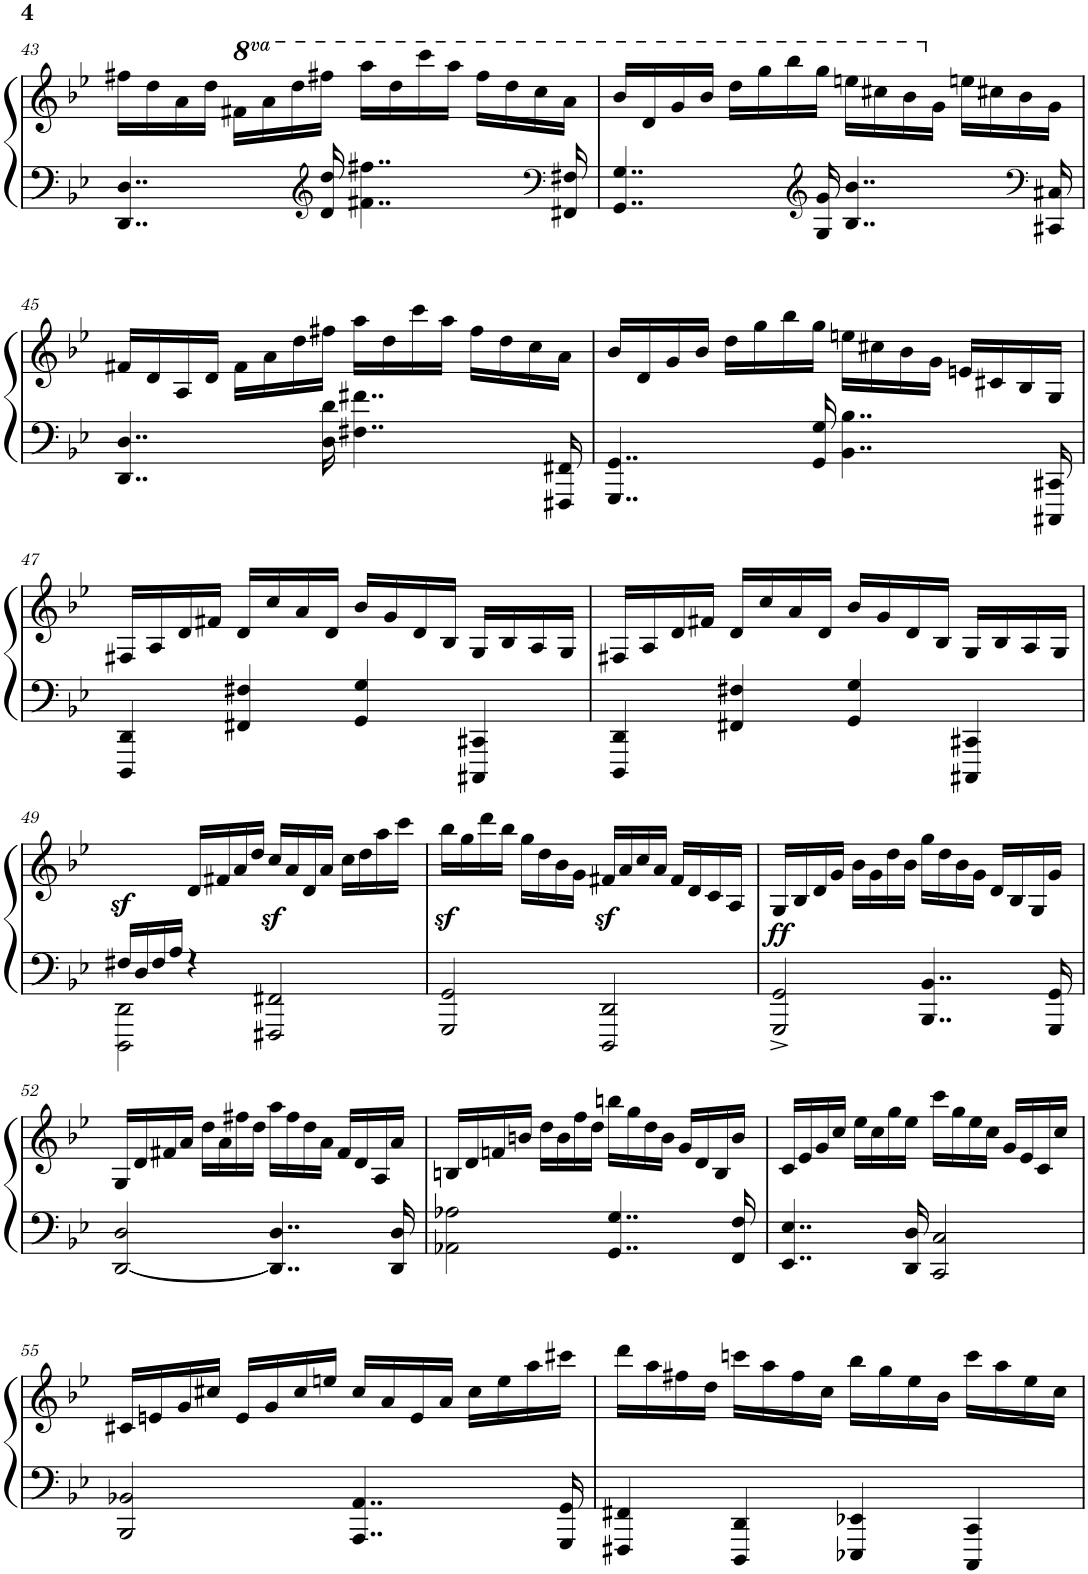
**kern	**kern	**dynam
*part1	*part1	*part1
*staff2	*staff1	*staff1/2
*I"Piano	*	*
*I'Pno	*	*
!!LO:PB:g=z
*clefF4	*clefG2	*
*k[b-e-]	*k[b-e-]	*
*M4/4	*M4/4	*
*met(c)	*met(c)	*
=43	=43	=43
4..DD/ 4..D/	16ff#X\LL	.
.	16dd\	.
.	16a\	.
.	16dd\JJ	.
*	*8va	*
.	16ff#X\LL	.
.	16aa\	.
.	16ddd\	.
*clefG2	*	*
16d/ 16dd/	16fff#X\JJ	.
4..f#X\ 4..ff#X\	16aaa\LL	.
.	16ddd\	.
.	16cccc\	.
.	16aaa\JJ	.
.	16fff#\LL	.
.	16ddd\	.
.	16ccc\	.
*clefF4	*	*
16FF#X/ 16F#X/	16aa\JJ	.
=44	=44	=44
4..GG/ 4..G/	16bb-/LL	.
.	16dd/	.
.	16gg/	.
.	16bb-/JJ	.
.	16ddd\LL	.
.	16ggg\	.
.	16bbb-\	.
*clefG2	*	*
16G/ 16g/	16ggg\JJ	.
4..B-/ 4..b-/	16eeen\LL	.
.	16ccc#X\	.
.	16bb-\	.
*	*X8va	*
.	16g\JJ	.
.	16een\LL	.
.	16cc#X\	.
.	16b-\	.
*clefF4	*	*
16CC#X/ 16C#X/	16g\JJ	.
!!LO:LB:g=z
=45	=45	=45
4..DD/ 4..D/	16f#X/LL	.
.	16d/	.
.	16A/	.
.	16d/JJ	.
.	16f#\LL	.
.	16a\	.
.	16dd\	.
16D\ 16d\	16ff#X\JJ	.
4..F#X\ 4..f#X\	16aa\LL	.
.	16dd\	.
.	16ccc\	.
.	16aa\JJ	.
.	16ff#\LL	.
.	16dd\	.
.	16cc\	.
16FFF#X/ 16FF#X/	16a\JJ	.
=46	=46	=46
4..GGG/ 4..GG/	16b-/LL	.
.	16d/	.
.	16g/	.
.	16b-/JJ	.
.	16dd\LL	.
.	16gg\	.
.	16bb-\	.
16GG/ 16G/	16gg\JJ	.
4..BB-\ 4..B-\	16een\LL	.
.	16cc#X\	.
.	16b-\	.
.	16g\JJ	.
.	16en/LL	.
.	16c#X/	.
.	16B-/	.
16CCC#X/ 16CC#X/	16G/JJ	.
!!LO:LB:g=z
=47	=47	=47
4DDD/ 4DD/	16F#X/LL	.
.	16A/	.
.	16d/	.
.	16f#X/JJ	.
4FF#X/ 4F#X/	16d/LL	.
.	16cc/	.
.	16a/	.
.	16d/JJ	.
4GG/ 4G/	16b-/LL	.
.	16g/	.
.	16d/	.
.	16B-/JJ	.
4CCC#X/ 4CC#X/	16G/LL	.
.	16B-/	.
.	16A/	.
.	16G/JJ	.
=48	=48	=48
4DDD/ 4DD/	16F#X/LL	.
.	16A/	.
.	16d/	.
.	16f#X/JJ	.
4FF#X/ 4F#X/	16d/LL	.
.	16cc/	.
.	16a/	.
.	16d/JJ	.
4GG/ 4G/	16b-/LL	.
.	16g/	.
.	16d/	.
.	16B-/JJ	.
4CCC#X/ 4CC#X/	16G/LL	.
.	16B-/	.
.	16A/	.
.	16G/JJ	.
!!LO:LB:g=z
=49	=49	=49
*^	*	*
!	!	!	!LO:DY:a=2
16F#X/LL	2DDD\ 2DD\	4ryy	sf
16D/	.	.	.
16F#/	.	.	.
16A/JJ	.	.	.
4r	.	16d/LL	.
.	.	16f#X/	.
.	.	16a/	.
.	.	16dd/JJ	.
2FFF#X/ 2FF#X/	2ryy	16ccz</LL	.
.	.	16a/	.
.	.	16d/	.
.	.	16a/JJ	.
.	.	16cc\LL	.
.	.	16dd\	.
.	.	16aa\	.
.	.	16ccc\JJ	.
*v	*v	*	*
=50	=50	=50
2GGG/ 2GG/	16bb-z<\LL	.
.	16gg\	.
.	16ddd\	.
.	16bb-\JJ	.
.	16gg\LL	.
.	16dd\	.
.	16b-\	.
.	16g\JJ	.
2DDD/ 2DD/	16f#Xz</LL	.
.	16a/	.
.	16cc/	.
.	16a/JJ	.
.	16f#/LL	.
.	16d/	.
.	16c/	.
.	16A/JJ	.
=51	=51	=51
!	!	!LO:DY:b
2GGG/^ 2GG/^	16G/LL	ff
.	16B-/	.
.	16d/	.
.	16g/JJ	.
.	16b-\LL	.
.	16g\	.
.	16dd\	.
.	16b-\JJ	.
4..BBB-/ 4..BB-/	16gg\LL	.
.	16dd\	.
.	16b-\	.
.	16g\JJ	.
.	16d/LL	.
.	16B-/	.
.	16G/	.
16GGG/ 16GG/	16g/JJ	.
!!LO:LB:g=z
=52	=52	=52
[2DD/ 2D/	16G/LL	.
.	16d/	.
.	16f#X/	.
.	16a/JJ	.
.	16dd\LL	.
.	16a\	.
.	16ff#X\	.
.	16dd\JJ	.
4..DD/] 4..D/	16aa\LL	.
.	16ff#\	.
.	16dd\	.
.	16a\JJ	.
.	16f#/LL	.
.	16d/	.
.	16A/	.
16DD/ 16D/	16a/JJ	.
=53	=53	=53
2AA-X\ 2A-X\	16Bn/LL	.
.	16d/	.
.	16fn/	.
.	16bn/JJ	.
.	16dd\LL	.
.	16b\	.
.	16ff\	.
.	16dd\JJ	.
4..GG/ 4..G/	16bbn\LL	.
.	16gg\	.
.	16dd\	.
.	16b\JJ	.
.	16g/LL	.
.	16d/	.
.	16B/	.
16FF/ 16F/	16b/JJ	.
=54	=54	=54
4..EE-/ 4..E-/	16c/LL	.
.	16e-/	.
.	16g/	.
.	16cc/JJ	.
.	16ee-\LL	.
.	16cc\	.
.	16gg\	.
16DD/ 16D/	16ee-\JJ	.
2CC/ 2C/	16ccc\LL	.
.	16gg\	.
.	16ee-\	.
.	16cc\JJ	.
.	16g/LL	.
.	16e-/	.
.	16c/	.
.	16cc/JJ	.
!!LO:LB:g=z
=55	=55	=55
2BBB-/ 2BB-X/	16c#X/LL	.
.	16en/	.
.	16g/	.
.	16cc#X/JJ	.
.	16e/LL	.
.	16g/	.
.	16cc#/	.
.	16een/JJ	.
4..AAA/ 4..AA/	16cc#/LL	.
.	16a/	.
.	16e/	.
.	16a/JJ	.
.	16cc#\LL	.
.	16ee\	.
.	16aa\	.
16GGG/ 16GG/	16ccc#X\JJ	.
=56	=56	=56
4FFF#X/ 4FF#X/	16ddd\LL	.
.	16aa\	.
.	16ff#X\	.
.	16dd\JJ	.
4DDD/ 4DD/	16cccn\LL	.
.	16aa\	.
.	16ff#\	.
.	16cc\JJ	.
4EEE-X/ 4EE-X/	16bb-\LL	.
.	16gg\	.
.	16ee-\	.
.	16b-\JJ	.
4CCC/ 4CC/	16ccc\LL	.
.	16aa\	.
.	16ee-\	.
.	16cc\JJ	.
=	=	=
*-	*-	*-
